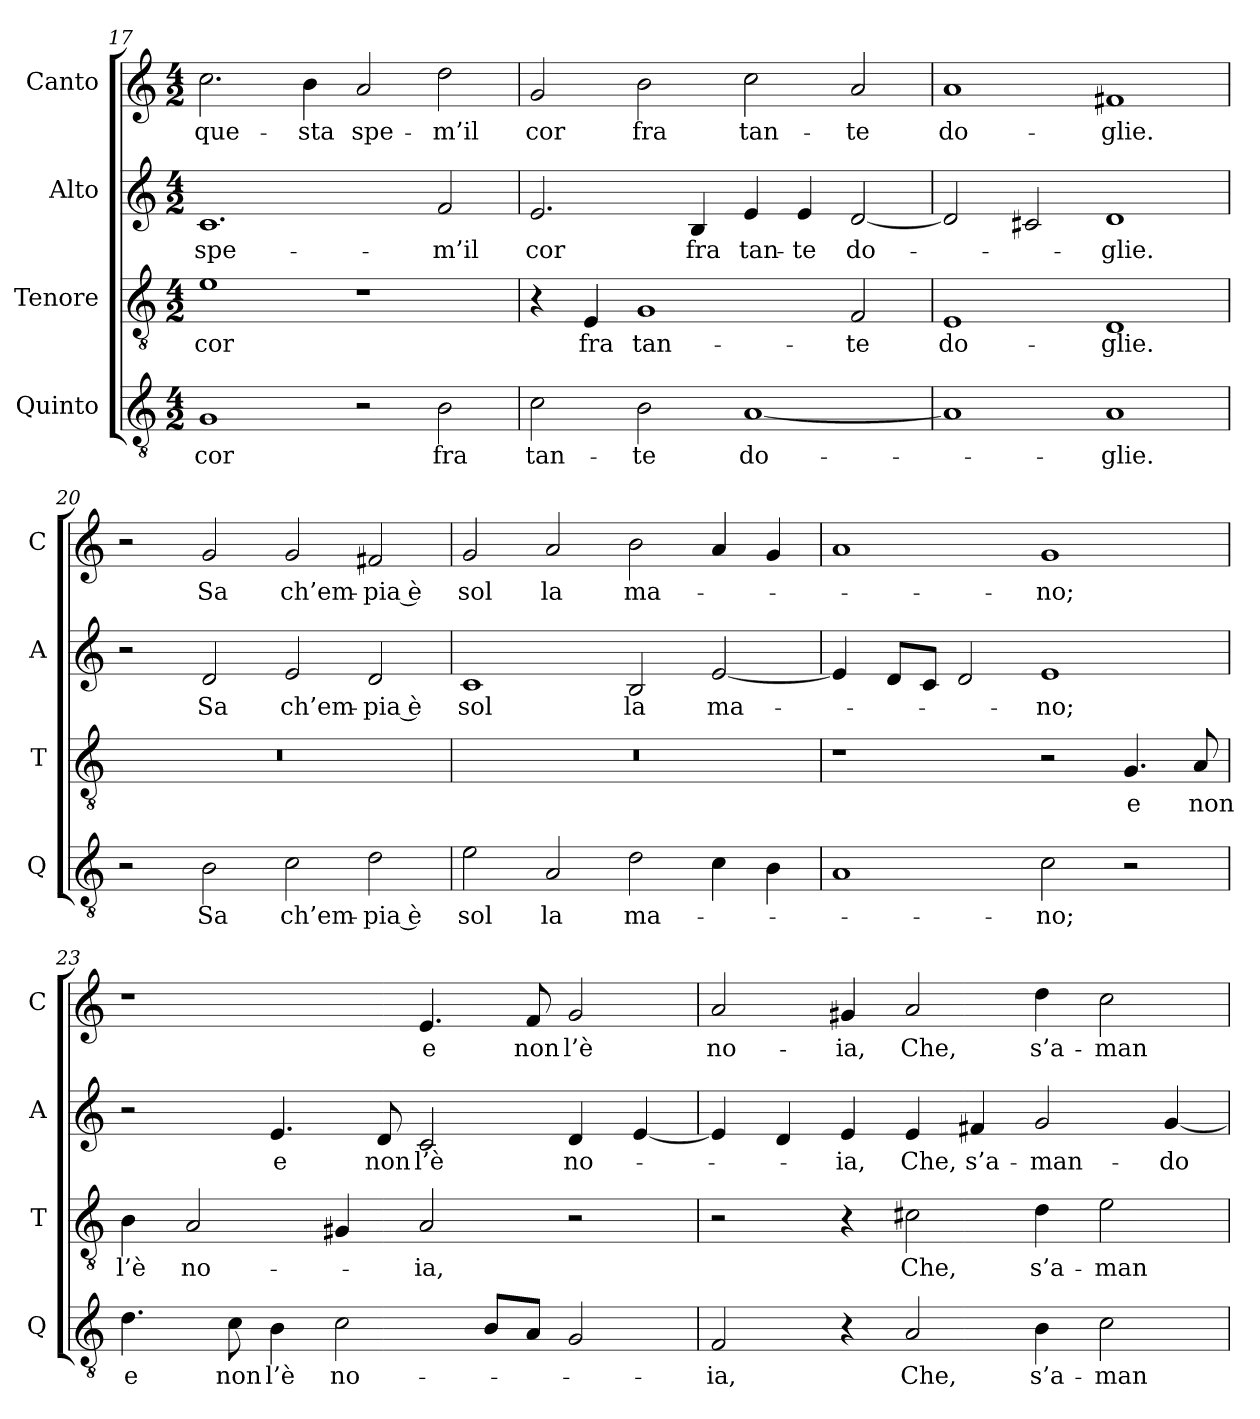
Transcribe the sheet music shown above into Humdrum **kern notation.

**kern	**text	**kern	**text	**kern	**text	**kern	**text
*part4	*part4	*part3	*part3	*part2	*part2	*part1	*part1
*staff4	*staff4	*staff3	*staff3	*staff2	*staff2	*staff1	*staff1
*I"Quinto	*	*I"Tenore	*	*I"Alto	*	*I"Canto	*
*I'Q	*	*I'T	*	*I'A	*	*I'C	*
*clefGv2	*	*clefGv2	*	*clefG2	*	*clefG2	*
*k[]	*	*k[]	*	*k[]	*	*k[]	*
*M4/2	*	*M4/2	*	*M4/2	*	*M4/2	*
=17	=17	=17	=17	=17	=17	=17	=17
1G	cor	1e	cor	1.c	spe-	2.cc	que-
.	.	.	.	.	.	4b	-sta
2r	.	1r	.	.	.	2a	spe-
2B	fra	.	.	2f	-m’il	2dd	-m’il
=18	=18	=18	=18	=18	=18	=18	=18
2c	tan-	4r	.	2.e	cor	2g	cor
.	.	4E	fra	.	.	.	.
2B	-te	1G	tan-	.	.	2b	fra
.	.	.	.	4B	fra	.	.
[1A	do-	.	.	4e	tan-	2cc	tan-
.	.	.	.	4e	-te	.	.
.	.	2F	-te	[2d	do-	2a	-te
=19	=19	=19	=19	=19	=19	=19	=19
1A]	.	1E	do-	2d]	.	1a	do-
.	.	.	.	2c#X	.	.	.
1A	-glie.	1D	-glie.	1d	-glie.	1f#X	-glie.
=20	=20	=20	=20	=20	=20	=20	=20
2r	.	0r	.	2r	.	2r	.
2B	Sa	.	.	2d	Sa	2g	Sa
2c	ch’em-	.	.	2e	ch’em-	2g	ch’em-
2d	-pia è	.	.	2d	-pia è	2f#X	-pia è
=21	=21	=21	=21	=21	=21	=21	=21
2e	sol	0r	.	1c	sol	2g	sol
2A	la	.	.	.	.	2a	la
2d	ma-	.	.	2B	la	2b	ma-
4c	.	.	.	[2e	ma-	4a	.
4B	.	.	.	.	.	4g	.
=22	=22	=22	=22	=22	=22	=22	=22
1A	.	1r	.	4e]	.	1a	.
.	.	.	.	8dL	.	.	.
.	.	.	.	8cJ	.	.	.
.	.	.	.	2d	.	.	.
2c	-no;	2r	.	1e	-no;	1g	-no;
2r	.	4.G	e	.	.	.	.
.	.	8A	non	.	.	.	.
=23	=23	=23	=23	=23	=23	=23	=23
4.d	e	4B	l’è	2r	.	1r	.
.	.	2A	no-	.	.	.	.
8c	non	.	.	.	.	.	.
4B	l’è	.	.	4.e	e	.	.
2c	no-	4G#X	.	.	.	.	.
.	.	.	.	8d	non	.	.
.	.	2A	-ia,	2c	l’è	4.e	e
8BL	.	.	.	.	.	.	.
8AJ	.	.	.	.	.	8f	non
2G	.	2r	.	4d	no-	2g	l’è
.	.	.	.	[4e	.	.	.
=24	=24	=24	=24	=24	=24	=24	=24
2F	-ia,	2r	.	4e]	.	2a	no-
.	.	.	.	4d	.	.	.
4r	.	4r	.	4e	-ia,	4g#X	-ia,
2A	Che,	2c#X	Che,	4e	Che,	2a	Che,
.	.	.	.	4f#X	s’a-	.	.
4B	s’a-	4d	s’a-	2g	-man-	4dd	s’a-
2c	-man-	2e	-man-	.	.	2cc	-man-
.	.	.	.	[4g	-do	.	.
=	=	=	=	=	=	=	=
*-	*-	*-	*-	*-	*-	*-	*-
